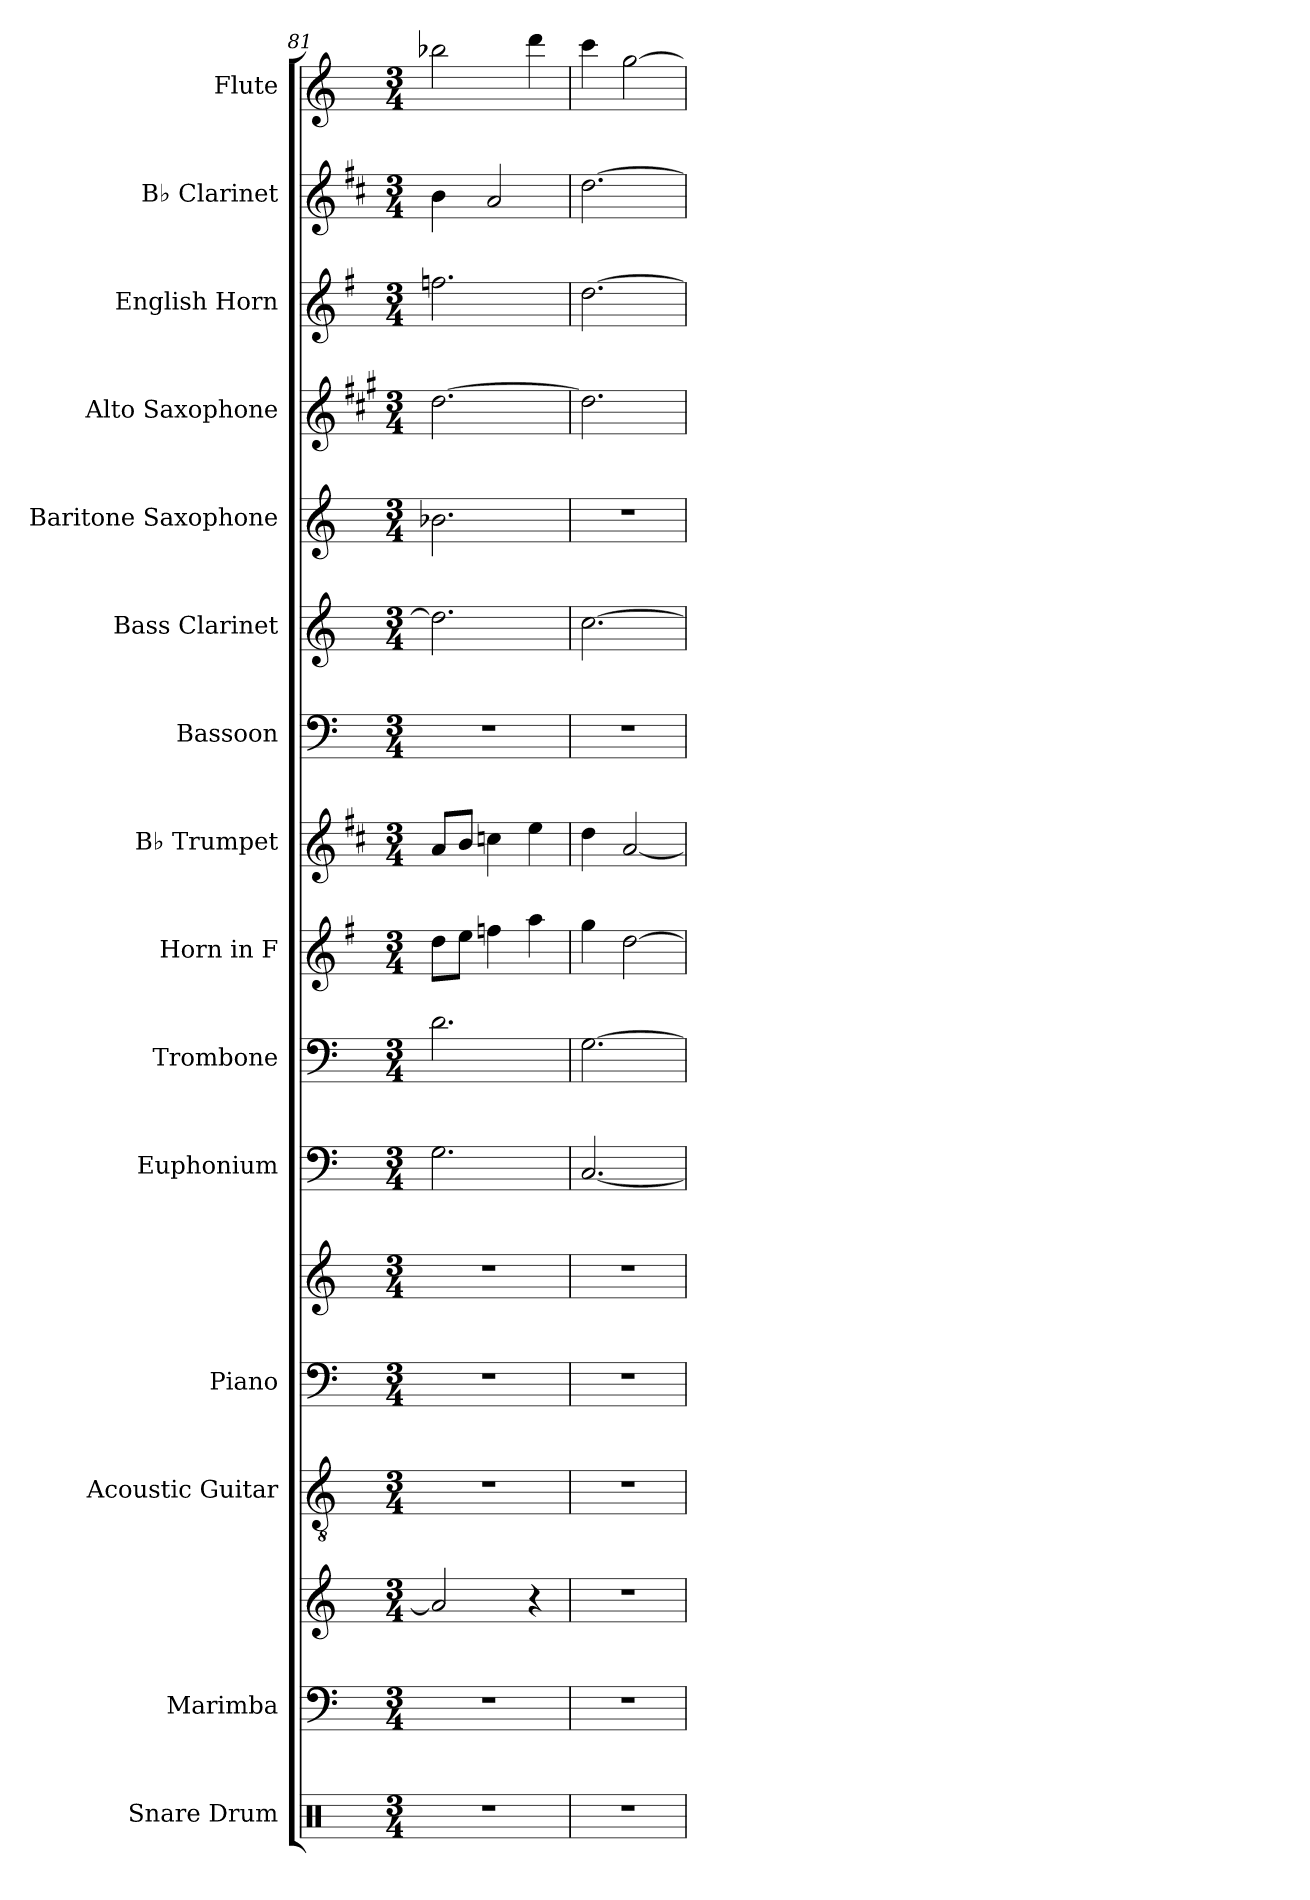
**kern	**kern	**kern	**kern	**kern	**kern	**kern	**kern	**kern	**kern	**kern	**kern	**kern	**kern	**kern	**kern	**kern
*part15	*part14	*part14	*part13	*part12	*part12	*part11	*part10	*part9	*part8	*part7	*part6	*part5	*part4	*part3	*part2	*part1
*staff17	*staff16	*staff15	*staff14	*staff13	*staff12	*staff11	*staff10	*staff9	*staff8	*staff7	*staff6	*staff5	*staff4	*staff3	*staff2	*staff1
*I"Snare Drum	*I"Marimba	*	*I"Acoustic Guitar	*I"Piano	*	*I"Euphonium	*I"Trombone	*I"Horn in F	*I"B♭ Trumpet	*I"Bassoon	*I"Bass Clarinet	*I"Baritone Saxophone	*I"Alto Saxophone	*I"English Horn	*I"B♭ Clarinet	*I"Flute
*I'Sn. Dr.	*I'Mrm.	*	*I'Guit.	*I'Pno.	*	*I'Eu.	*I'Trb.	*	*I'B♭ Tpt.	*I'Bsn.	*I'B. Cl.	*I'Bar. Sax.	*I'A. Sax.	*I'E. Hn.	*I'B♭ Cl.	*I'Fl.
*clefX	*clefF4	*clefG2	*clefGv2	*clefF4	*clefG2	*clefF4	*clefF4	*clefG2	*clefG2	*clefF4	*clefG2	*clefG2	*clefG2	*clefG2	*clefG2	*clefG2
*	*	*	*	*	*	*	*	*ITrd4c7	*ITrd1c2	*	*ITrd8c14	*ITrd12c21	*ITrd5c9	*ITrd4c7	*ITrd1c2	*
*k[]	*k[]	*k[]	*k[]	*k[]	*k[]	*k[]	*k[]	*k[]	*k[]	*k[]	*k[]	*k[]	*k[]	*k[]	*k[]	*k[]
*M3/4	*M3/4	*M3/4	*M3/4	*M3/4	*M3/4	*M3/4	*M3/4	*M3/4	*M3/4	*M3/4	*M3/4	*M3/4	*M3/4	*M3/4	*M3/4	*M3/4
=81	=81	=81	=81	=81	=81	=81	=81	=81	=81	=81	=81	=81	=81	=81	=81	=81
2.r	2.r	2a/]	2.r	2.r	2.r	2.G\	2.d\	8g\L	8g/L	2.r	2.d\]	2.B-X\	[2.f\	2.b-X\	4a\	2bb-X\
.	.	.	.	.	.	.	.	8a\J	8a/J	.	.	.	.	.	.	.
.	.	.	.	.	.	.	.	4b-X\	4b-X\	.	.	.	.	.	2g/	.
.	.	4r	.	.	.	.	.	4dd\	4dd\	.	.	.	.	.	.	4ddd\
=82	=82	=82	=82	=82	=82	=82	=82	=82	=82	=82	=82	=82	=82	=82	=82	=82
2.r	2.r	2.r	2.r	2.r	2.r	[2.C/	[2.G\	4cc\	4cc\	2.r	[2.c\	2.r	2.f\]	[2.g\	[2.cc\	4ccc\
.	.	.	.	.	.	.	.	[2g\	[2g/	.	.	.	.	.	.	[2gg\
=	=	=	=	=	=	=	=	=	=	=	=	=	=	=	=	=
*-	*-	*-	*-	*-	*-	*-	*-	*-	*-	*-	*-	*-	*-	*-	*-	*-
